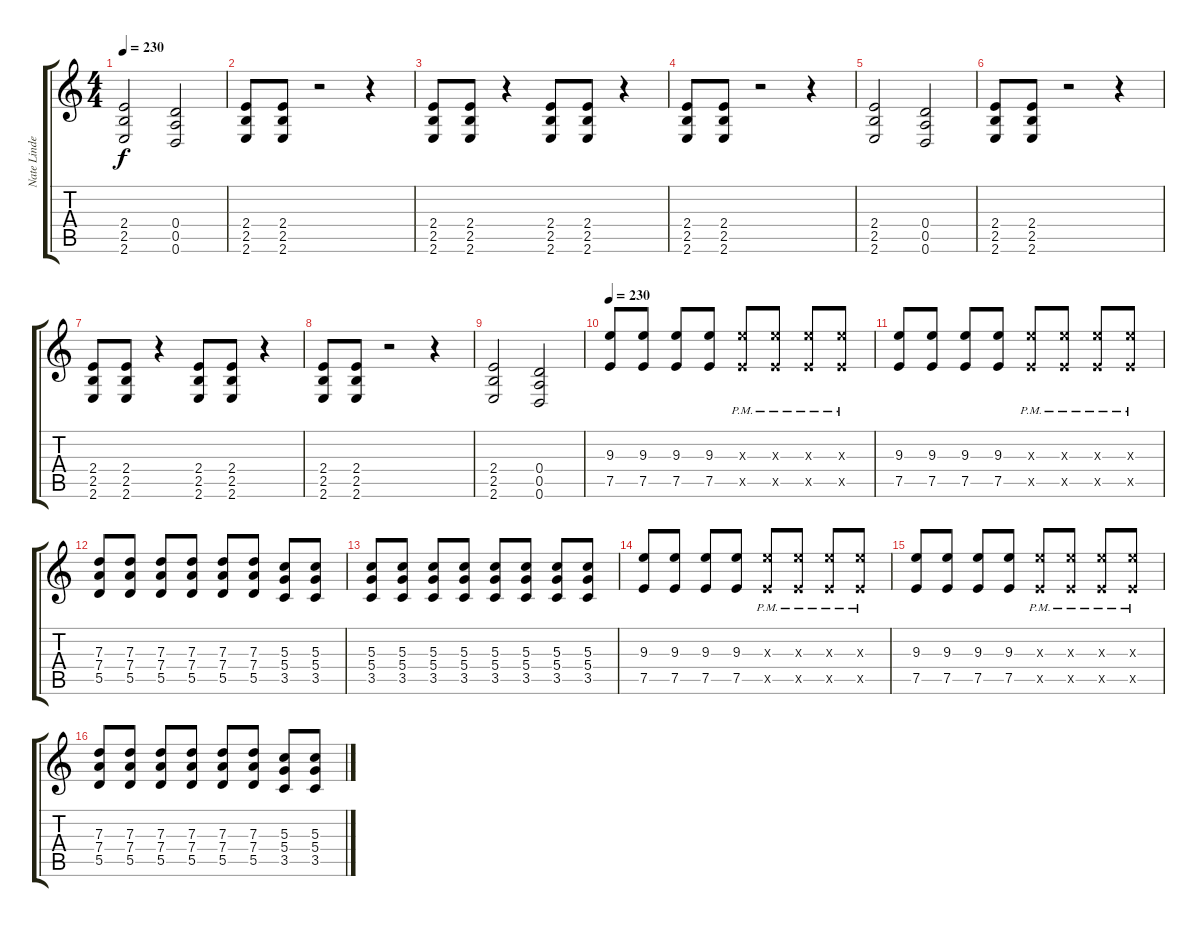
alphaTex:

\track ("Nate Lindeman" "Nate Linde") {instrument overdrivenguitar}
\staff {score tabs}
\tuning (E4 B3 G3 D3 A2 D2) {hide}
\ts (4 4)
\tempo 230
\clef g2
\ks c
(2.4 2.5 2.6).2{dy f} (0.4 0.5 0.6).2 |
(2.4 2.5 2.6).8 (2.4 2.5 2.6).8 r.2 r.4 |
(2.4 2.5 2.6).8 (2.4 2.5 2.6).8 r.4 (2.4 2.5 2.6).8 (2.4 2.5 2.6).8 r.4 |
(2.4 2.5 2.6).8 (2.4 2.5 2.6).8 r.2 r.4 |
(2.4 2.5 2.6).2 (0.4 0.5 0.6).2 |
(2.4 2.5 2.6).8 (2.4 2.5 2.6).8 r.2 r.4 |
(2.4 2.5 2.6).8 (2.4 2.5 2.6).8 r.4 (2.4 2.5 2.6).8 (2.4 2.5 2.6).8 r.4 |
(2.4 2.5 2.6).8 (2.4 2.5 2.6).8 r.2 r.4 |
(2.4 2.5 2.6).2 (0.4 0.5 0.6).2 |
\tempo 230
(9.3 7.5).8 (9.3 7.5).8 (9.3 7.5).8 (9.3 7.5).8 (9.3{pm x} 7.5{pm x}).8 (9.3{pm x} 7.5{pm x}).8 (9.3{pm x} 7.5{pm x}).8 (9.3{pm x} 7.5{pm x}).8 |
(9.3 7.5).8 (9.3 7.5).8 (9.3 7.5).8 (9.3 7.5).8 (9.3{pm x} 7.5{pm x}).8 (9.3{pm x} 7.5{pm x}).8 (9.3{pm x} 7.5{pm x}).8 (9.3{pm x} 7.5{pm x}).8 |
(7.3 7.4 5.5).8 (7.3 7.4 5.5).8 (7.3 7.4 5.5).8 (7.3 7.4 5.5).8 (7.3 7.4 5.5).8 (7.3 7.4 5.5).8 (5.3 5.4 3.5).8 (5.3 5.4 3.5).8 |
(5.3 5.4 3.5).8 (5.3 5.4 3.5).8 (5.3 5.4 3.5).8 (5.3 5.4 3.5).8 (5.3 5.4 3.5).8 (5.3 5.4 3.5).8 (5.3 5.4 3.5).8 (5.3 5.4 3.5).8 |
(9.3 7.5).8 (9.3 7.5).8 (9.3 7.5).8 (9.3 7.5).8 (9.3{pm x} 7.5{pm x}).8 (9.3{pm x} 7.5{pm x}).8 (9.3{pm x} 7.5{pm x}).8 (9.3{pm x} 7.5{pm x}).8 |
(9.3 7.5).8 (9.3 7.5).8 (9.3 7.5).8 (9.3 7.5).8 (9.3{pm x} 7.5{pm x}).8 (9.3{pm x} 7.5{pm x}).8 (9.3{pm x} 7.5{pm x}).8 (9.3{pm x} 7.5{pm x}).8 |
(7.3 7.4 5.5).8 (7.3 7.4 5.5).8 (7.3 7.4 5.5).8 (7.3 7.4 5.5).8 (7.3 7.4 5.5).8 (7.3 7.4 5.5).8 (5.3 5.4 3.5).8 (5.3 5.4 3.5).8
